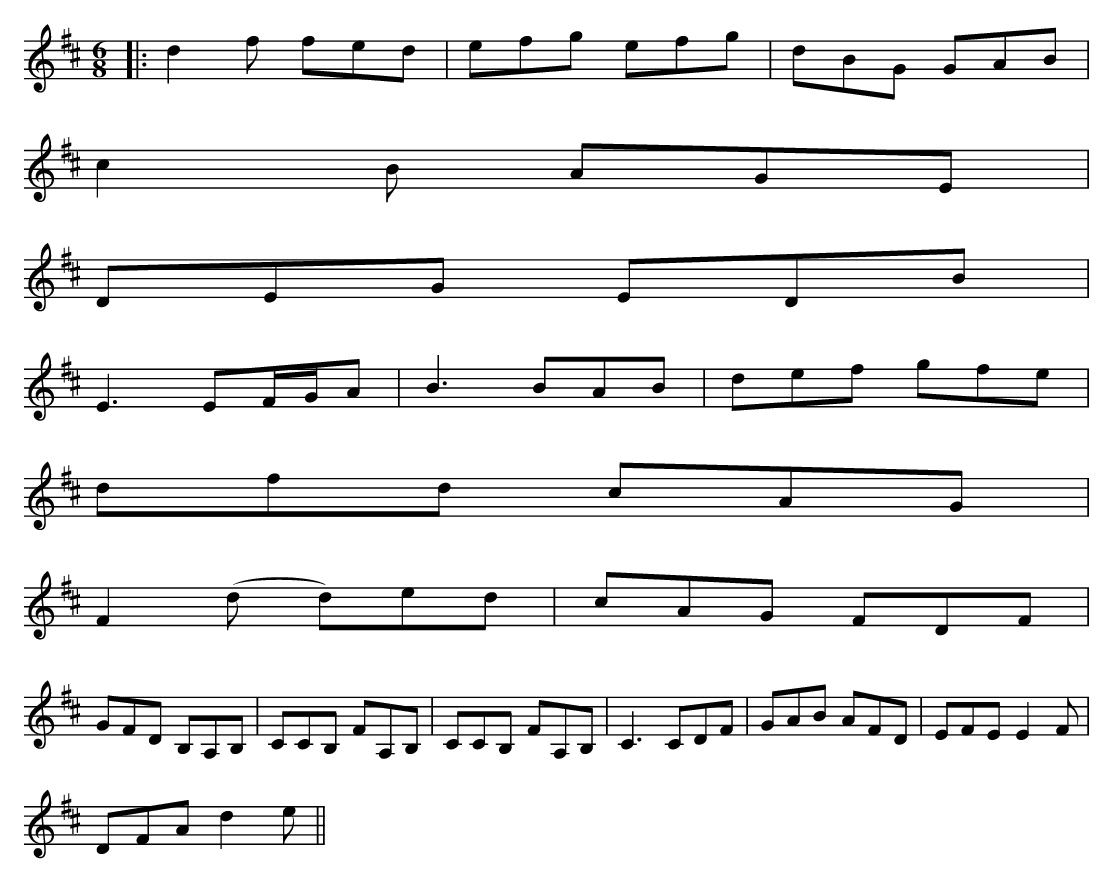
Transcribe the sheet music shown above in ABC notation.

X:1
M:6/8
K:D
|:d2f fed|efg efg|dBG GAB|
c2B AGE|
DEG EDB|
E3 EF/G/A|B3 BAB|def gfe|
dfd cAG|
F2(d d)ed | cAG FDF|
GFD B,A,B,|CCB, FA,B,|CCB, FA,B,|C3 CDF|GAB AFD|EFE E2 F|
DFA d2 e||
